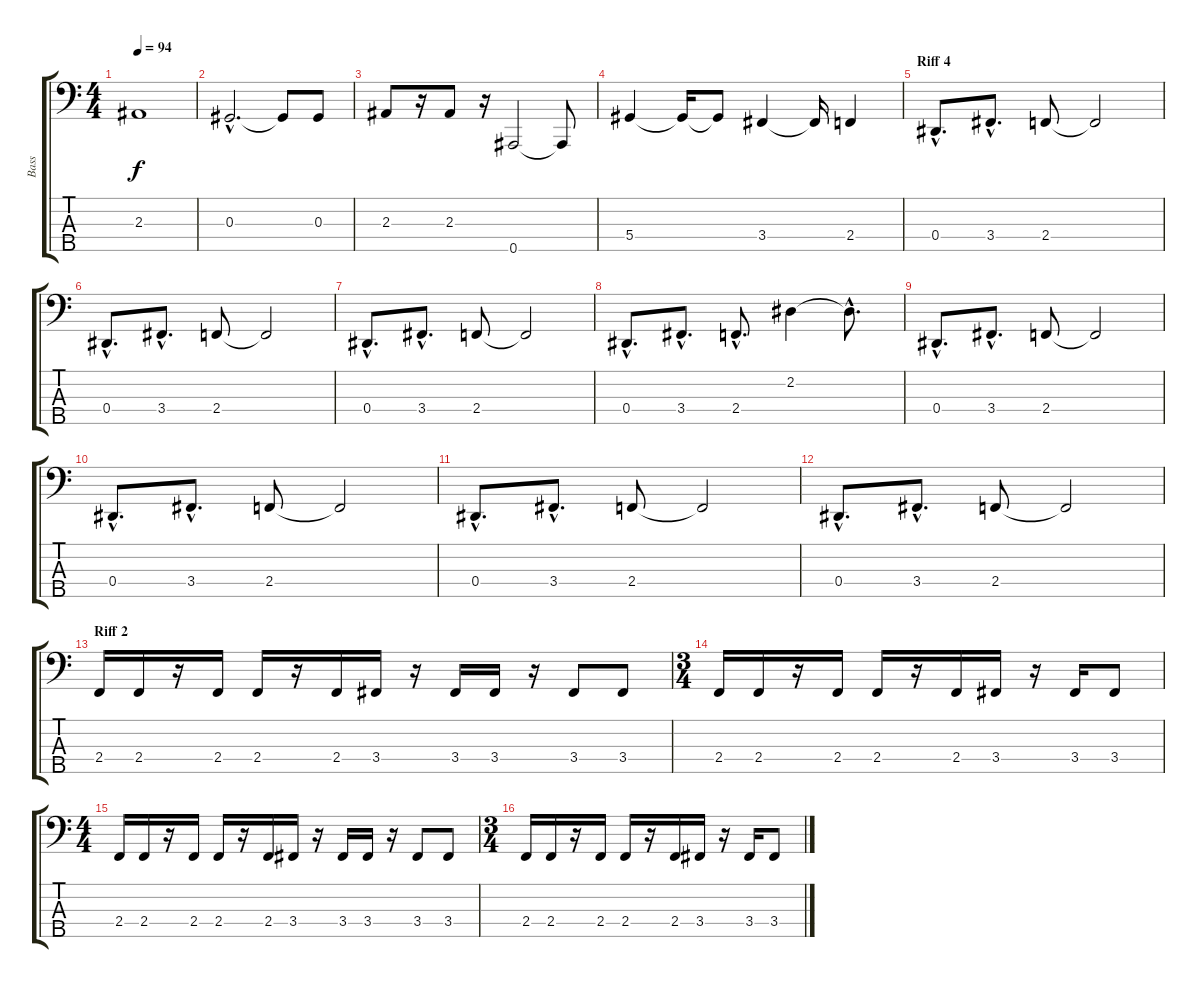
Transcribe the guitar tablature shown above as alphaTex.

\track ("Bass" "Bass") {instrument electricbassfinger}
\staff {score tabs}
\tuning (Gb2 Db2 Ab1 Eb1 Bb0) {hide}
\ts (4 4)
\tempo 94
\clef f4
\ks c
2.3.1{dy f} |
0.3{hac}.2{d} 0.3{t}.8 0.3.8 |
2.3.8 r.16 2.3.8 r.16 0.5.2 0.5{t}.8 |
5.4.4 5.4{t}.16 5.4{t}.8 3.4.4 3.4{t}.16 2.4.4 |
\section ("" "Riff 4")
0.4{hac}.8{d} 3.4{hac}.8{d} 2.4.8 2.4{t}.2 |
0.4{hac}.8{d} 3.4{hac}.8{d} 2.4.8 2.4{t}.2 |
0.4{hac}.8{d} 3.4{hac}.8{d} 2.4.8 2.4{t}.2 |
0.4{hac}.8{d} 3.4{hac}.8{d} 2.4{hac}.8{d} 2.2.4 2.2{hac t}.8{d} |
0.4{hac}.8{d} 3.4{hac}.8{d} 2.4.8 2.4{t}.2 |
0.4{hac}.8{d} 3.4{hac}.8{d} 2.4.8 2.4{t}.2 |
0.4{hac}.8{d} 3.4{hac}.8{d} 2.4.8 2.4{t}.2 |
0.4{hac}.8{d} 3.4{hac}.8{d} 2.4.8 2.4{t}.2 |
\section ("" "Riff 2")
2.4.16 2.4.16 r.16 2.4.16 2.4.16 r.16 2.4.16 3.4.16 r.16 3.4.16 3.4.16 r.16 3.4.8 3.4.8 |
\ts (3 4)
2.4.16 2.4.16 r.16 2.4.16 2.4.16 r.16 2.4.16 3.4.16 r.16 3.4.16 3.4.8 |
\ts (4 4)
2.4.16 2.4.16 r.16 2.4.16 2.4.16 r.16 2.4.16 3.4.16 r.16 3.4.16 3.4.16 r.16 3.4.8 3.4.8 |
\ts (3 4)
2.4.16 2.4.16 r.16 2.4.16 2.4.16 r.16 2.4.16 3.4.16 r.16 3.4.16 3.4.8
